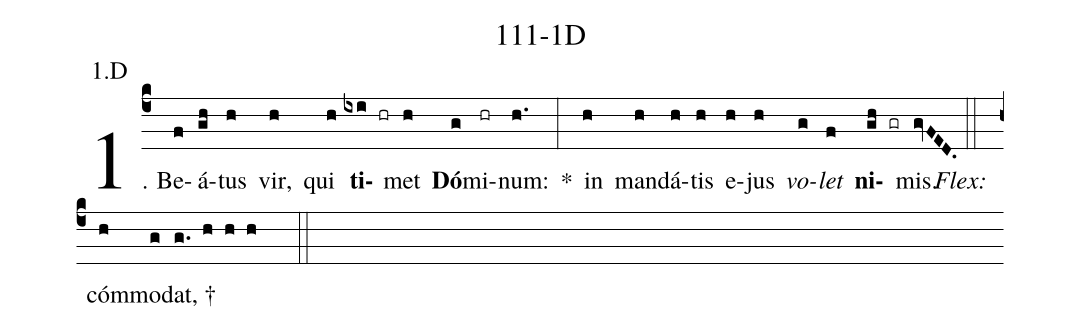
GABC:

name: 111-1D;
annotation: 1.D;
%%
(c4)1. Be(f)á(gh)tus(h) vir,(h) qui(h) <b>ti</b>(ixi hr)met(h) <b>Dó</b>(g)mi(hr)num:(h.) *(:) in(h) man(h)dá(h)tis(h) e(h)jus(h) <i>vo</i>(g)<i>let</i>(f) <b>ni</b>(gh gr)mis.(gvFED.) (::)
<i>Flex:</i>()  cóm(h)mo(g)dat, †(g. h h h  ::)
